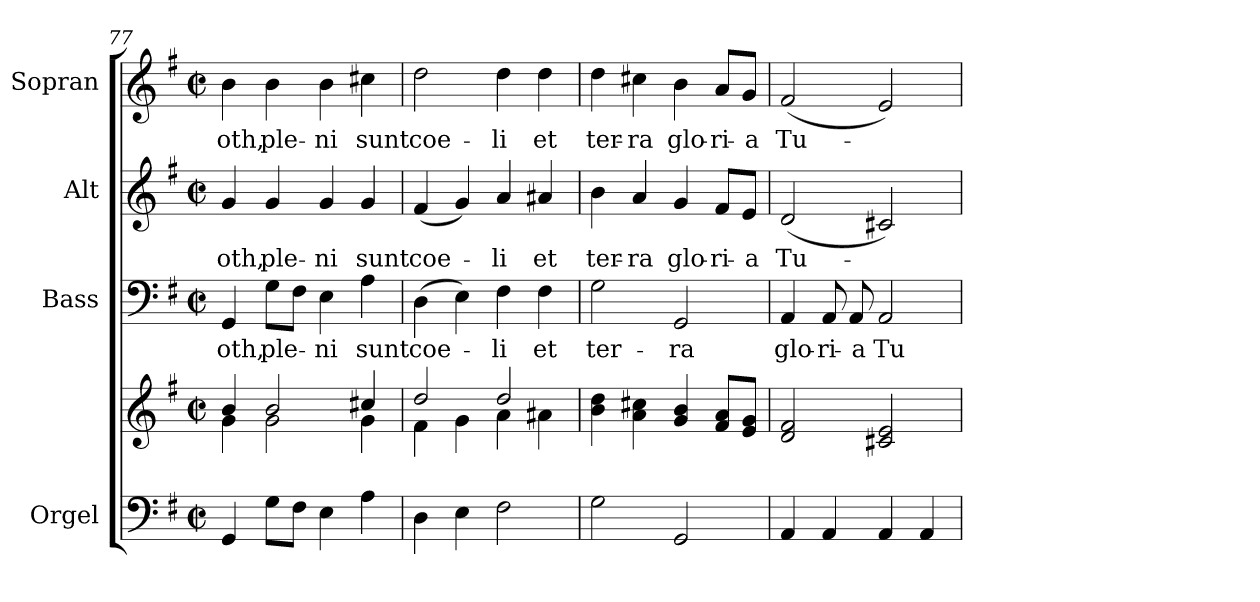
**kern	**kern	**kern	**text	**kern	**text	**kern	**text
*part4	*part4	*part3	*part3	*part2	*part2	*part1	*part1
*staff5	*staff4	*staff3	*staff3	*staff2	*staff2	*staff1	*staff1
*I"Orgel	*	*I"Bass	*	*I"Alt	*	*I"Sopran	*
*I'Org.	*	*I'B.	*	*I'A.	*	*I'S.	*
*clefF4	*clefG2	*clefF4	*	*clefG2	*	*clefG2	*
*k[f#]	*k[f#]	*k[f#]	*	*k[f#]	*	*k[f#]	*
*G:	*G:	*G:	*	*G:	*	*G:	*
*M2/2	*M2/2	*M2/2	*	*M2/2	*	*M2/2	*
*met(c|)	*met(c|)	*met(c|)	*	*met(c|)	*	*met(c|)	*
=77	=77	=77	=77	=77	=77	=77	=77
*	*^	*	*	*	*	*	*
!	!	!	!	!LO:LY:b	!	!LO:LY:b	!	!LO:LY:b
4GG/	4b/	4g\	4GG/	-oth,	4g/	-oth,	4b\	-oth,
!	!	!	!	!LO:LY:b	!	!LO:LY:b	!	!LO:LY:b
8G\L	2b/	2g\	8G\L	ple-	4g/	ple-	4b\	ple-
8F#\J	.	.	8F#\J	.	.	.	.	.
!	!	!	!	!LO:LY:b	!	!LO:LY:b	!	!LO:LY:b
4E\	.	.	4E\	-ni	4g/	-ni	4b\	-ni
!	!	!	!	!LO:LY:b	!	!LO:LY:b	!	!LO:LY:b
4A\	4cc#X/	4g\	4A\	sunt	4g/	sunt	4cc#X\	sunt
!!LO:PB:g=z
=78	=78	=78	=78	=78	=78	=78	=78	=78
!	!	!	!	!LO:LY:b	!	!LO:LY:b	!	!LO:LY:b
4D\	2dd/	4f#\	(>4D\	coe-	(<4f#/	coe-	2dd\	coe-
4E\	.	4g\	4E\)	.	4g/)	.	.	.
!	!	!	!	!LO:LY:b	!	!LO:LY:b	!	!LO:LY:b
2F#\	2dd/	4a\	4F#\	-li	4a/	-li	4dd\	-li
!	!	!	!	!LO:LY:b	!	!LO:LY:b	!	!LO:LY:b
.	.	4a#X\	4F#\	et	4a#X/	et	4dd\	et
=79	=79	=79	=79	=79	=79	=79	=79	=79
!	!	!	!	!LO:LY:b	!	!LO:LY:b	!	!LO:LY:b
*	*v	*v	*	*	*	*	*	*
2G\	4b\ 4dd\	2G\	ter-	4b\	ter-	4dd\	ter-
!	!	!	!	!	!LO:LY:b	!	!LO:LY:b
.	4a\ 4cc#X\	.	.	4a/	-ra	4cc#X\	-ra
!	!	!	!LO:LY:b	!	!LO:LY:b	!	!LO:LY:b
2GG/	4g/ 4b/	2GG/	-ra	4g/	glo-	4b\	glo-
!	!	!	!	!	!LO:LY:b	!	!LO:LY:b
.	8f#/ 8a/L	.	.	8f#/L	-ri-	8a/L	-ri-
!	!	!	!	!	!LO:LY:b	!	!LO:LY:b
.	8e/ 8g/J	.	.	8e/J	-a	8g/J	-a
=80	=80	=80	=80	=80	=80	=80	=80
!	!	!	!LO:LY:b	!	!LO:LY:b	!	!LO:LY:b
4AA/	2d/ 2f#/	4AA/	glo-	(<2d/	Tu-	(<2f#/	Tu-
!	!	!	!LO:LY:b	!	!	!	!
4AA/	.	8AA/	-ri-	.	.	.	.
!	!	!	!LO:LY:b	!	!	!	!
.	.	8AA/	-a	.	.	.	.
!	!	!	!LO:LY:b	!	!	!	!
4AA/	2c#X/ 2e/	2AA/	Tu-	2c#X/)	.	2e/)	.
4AA/	.	.	.	.	.	.	.
=	=	=	=	=	=	=	=
*-	*-	*-	*-	*-	*-	*-	*-
